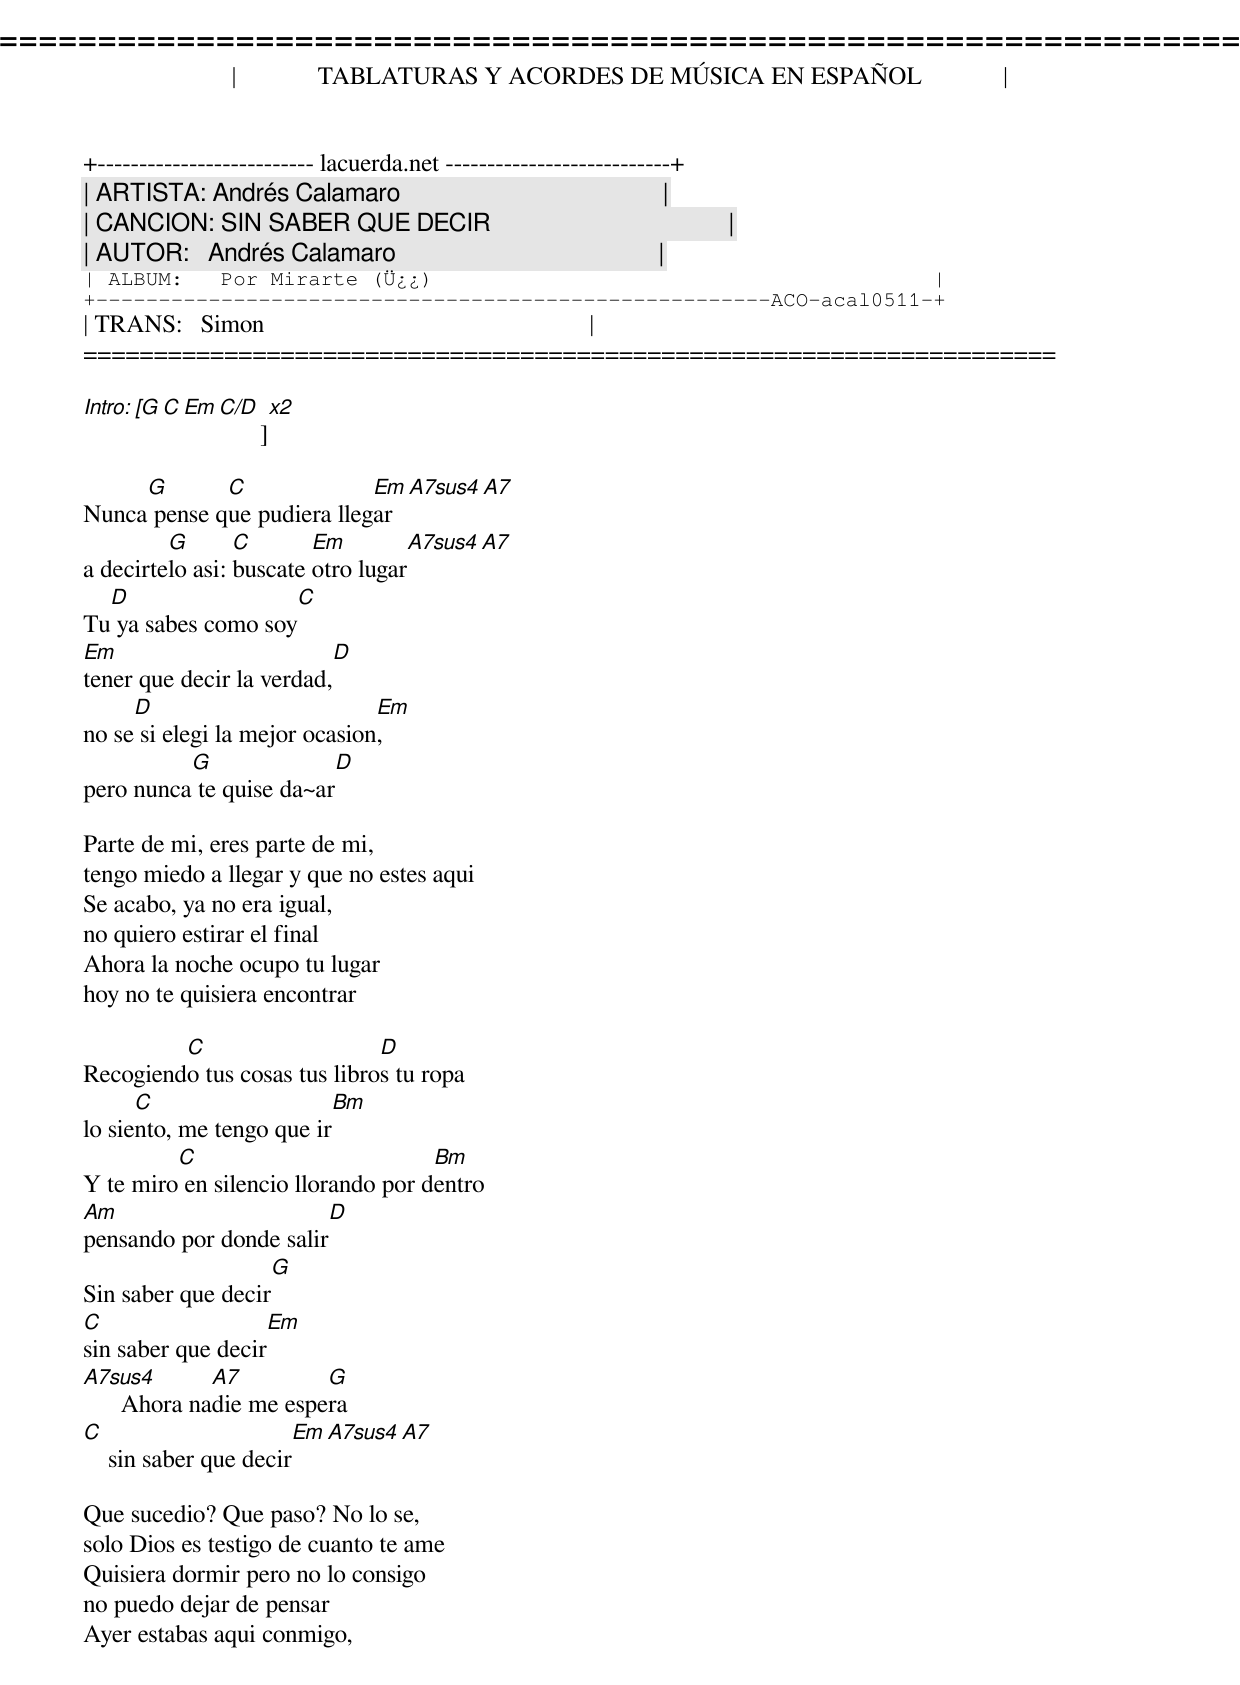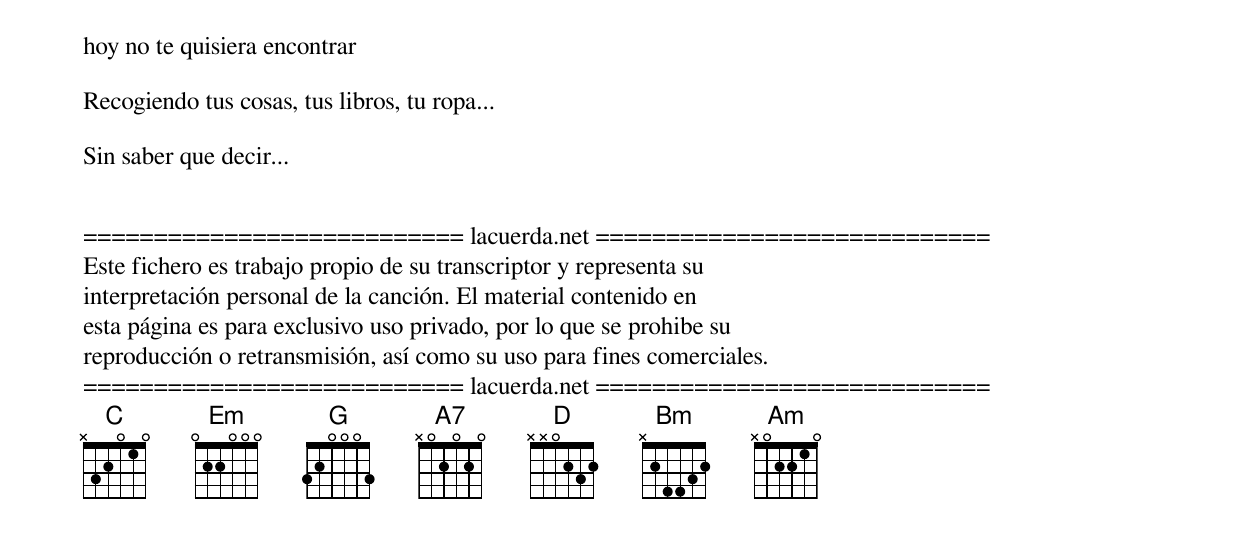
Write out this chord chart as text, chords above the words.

=====================================================================
|             TABLATURAS Y ACORDES DE MÚSICA EN ESPAÑOL             |
+-------------------------- lacuerda.net ---------------------------+
| ARTISTA: Andrés Calamaro                                          |
| CANCION: SIN SABER QUE DECIR                                      |
| AUTOR:   Andrés Calamaro                                          |
| ALBUM:   Por Mirarte (Ü¿¿)                                        |
+------------------------------------------------------ACO-acal0511-+
| TRANS:   Simon                                                    |
=====================================================================

Intro: [G C Em C/D ] x2

     G       C              Em     A7sus4   A7
Nunca pense que pudiera llegar
         G       C       Em            A7sus4   A7
a decirtelo asi: buscate otro lugar
  D                 C
Tu ya sabes como soy
Em                            D
tener que decir la verdad,
     D                         Em
no se si elegi la mejor ocasion,
          G                      D
pero nunca te quise da~ar

Parte de mi, eres parte de mi,
tengo miedo a llegar y que no estes aqui
Se acabo, ya no era igual,
no quiero estirar el final
Ahora la noche ocupo tu lugar
hoy no te quisiera encontrar

         C                    D
Recogiendo tus cosas tus libros tu ropa
      C                             Bm
lo siento, me tengo que ir
         C                          Bm
Y te miro en silencio llorando por dentro
Am                             D
pensando por donde salir
                           G
Sin saber que decir
C                      Em
sin saber que decir
A7sus4        A7         G
      Ahora nadie me espera
C                           Em         A7sus4    A7
    sin saber que decir

Que sucedio? Que paso? No lo se,
solo Dios es testigo de cuanto te ame
Quisiera dormir pero no lo consigo
no puedo dejar de pensar
Ayer estabas aqui conmigo,
hoy no te quisiera encontrar

Recogiendo tus cosas, tus libros, tu ropa...

Sin saber que decir...


=========================== lacuerda.net ============================
Este fichero es trabajo propio de su transcriptor y representa su
interpretación personal de la canción. El material contenido en
esta página es para exclusivo uso privado, por lo que se prohibe su
reproducción o retransmisión, así como su uso para fines comerciales.
=========================== lacuerda.net ============================
